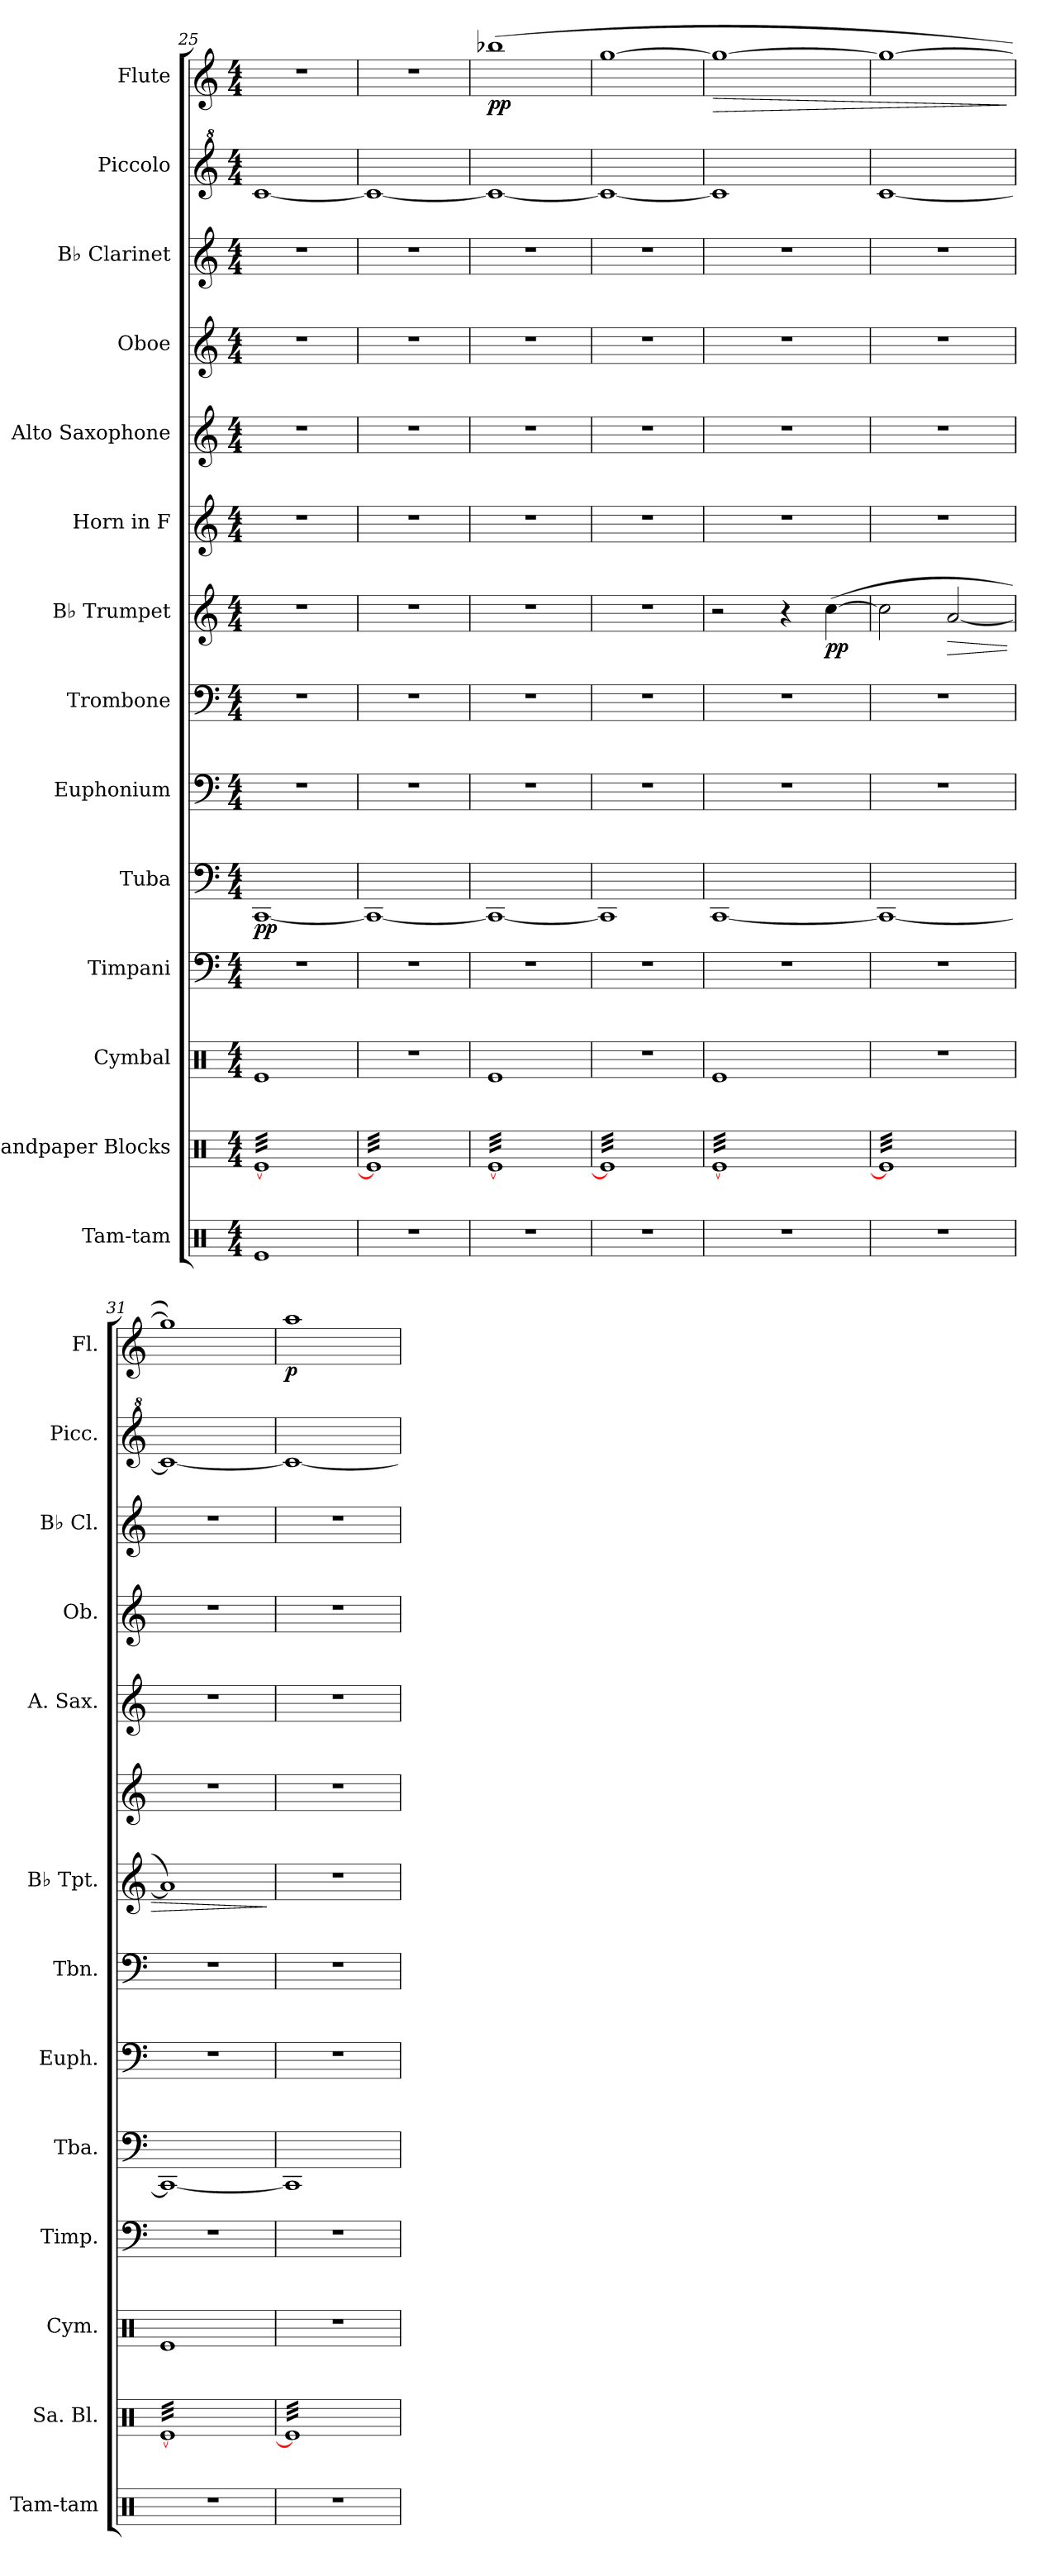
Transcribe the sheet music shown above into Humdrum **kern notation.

**kern	**kern	**kern	**kern	**kern	**dynam	**kern	**kern	**kern	**dynam	**kern	**kern	**kern	**kern	**kern	**kern	**dynam
*part14	*part13	*part12	*part11	*part10	*part10	*part9	*part8	*part7	*part7	*part6	*part5	*part4	*part3	*part2	*part1	*part1
*staff14	*staff13	*staff12	*staff11	*staff10	*staff10	*staff9	*staff8	*staff7	*staff7	*staff6	*staff5	*staff4	*staff3	*staff2	*staff1	*staff1
*I"Tam-tam	*I"Sandpaper Blocks	*I"Cymbal	*I"Timpani	*I"Tuba	*	*I"Euphonium	*I"Trombone	*I"B♭ Trumpet	*	*I"Horn in F	*I"Alto Saxophone	*I"Oboe	*I"B♭ Clarinet	*I"Piccolo	*I"Flute	*
*I'Tam-tam	*I'Sa. Bl.	*I'Cym.	*I'Timp.	*I'Tba.	*	*I'Euph.	*I'Tbn.	*I'B♭ Tpt.	*	*	*I'A. Sax.	*I'Ob.	*I'B♭ Cl.	*I'Picc.	*I'Fl.	*
!!LO:PB:g=z
*clefX	*clefX	*clefX	*clefF4	*clefF4	*	*clefF4	*clefF4	*clefG2	*	*clefG2	*clefG2	*clefG2	*clefG2	*clefG^2	*clefG2	*
*	*	*	*	*	*	*	*	*ITrd1c2	*	*ITrd4c7	*ITrd5c9	*	*ITrd1c2	*ITrd-7c-12	*	*
*k[]	*k[]	*k[]	*k[]	*k[]	*	*k[]	*k[]	*k[b-e-]	*	*k[b-]	*k[b-e-a-]	*k[]	*k[b-e-]	*k[]	*k[]	*
*M4/4	*M4/4	*M4/4	*M4/4	*M4/4	*	*M4/4	*M4/4	*M4/4	*	*M4/4	*M4/4	*M4/4	*M4/4	*M4/4	*M4/4	*
=25	=25	=25	=25	=25	=25	=25	=25	=25	=25	=25	=25	=25	=25	=25	=25	=25
!	!	!	!	!	!LO:DY:b	!	!	!	!	!	!	!	!	!	!	!
*	*tremolo	*	*	*	*	*	*	*	*	*	*	*	*	*	*	*
1Re	[32ReLLL	1Re	1r	[1CC	pp	1r	1r	1r	.	1r	1r	1r	1r	[1ccc	1r	.
.	32Re	.	.	.	.	.	.	.	.	.	.	.	.	.	.	.
.	32Re	.	.	.	.	.	.	.	.	.	.	.	.	.	.	.
.	32Re	.	.	.	.	.	.	.	.	.	.	.	.	.	.	.
.	32Re	.	.	.	.	.	.	.	.	.	.	.	.	.	.	.
.	32Re	.	.	.	.	.	.	.	.	.	.	.	.	.	.	.
.	32Re	.	.	.	.	.	.	.	.	.	.	.	.	.	.	.
.	32Re	.	.	.	.	.	.	.	.	.	.	.	.	.	.	.
.	32Re	.	.	.	.	.	.	.	.	.	.	.	.	.	.	.
.	32Re	.	.	.	.	.	.	.	.	.	.	.	.	.	.	.
.	32Re	.	.	.	.	.	.	.	.	.	.	.	.	.	.	.
.	32Re	.	.	.	.	.	.	.	.	.	.	.	.	.	.	.
.	32Re	.	.	.	.	.	.	.	.	.	.	.	.	.	.	.
.	32Re	.	.	.	.	.	.	.	.	.	.	.	.	.	.	.
.	32Re	.	.	.	.	.	.	.	.	.	.	.	.	.	.	.
.	32Re	.	.	.	.	.	.	.	.	.	.	.	.	.	.	.
.	32Re	.	.	.	.	.	.	.	.	.	.	.	.	.	.	.
.	32Re	.	.	.	.	.	.	.	.	.	.	.	.	.	.	.
.	32Re	.	.	.	.	.	.	.	.	.	.	.	.	.	.	.
.	32Re	.	.	.	.	.	.	.	.	.	.	.	.	.	.	.
.	32Re	.	.	.	.	.	.	.	.	.	.	.	.	.	.	.
.	32Re	.	.	.	.	.	.	.	.	.	.	.	.	.	.	.
.	32Re	.	.	.	.	.	.	.	.	.	.	.	.	.	.	.
.	32Re	.	.	.	.	.	.	.	.	.	.	.	.	.	.	.
.	32Re	.	.	.	.	.	.	.	.	.	.	.	.	.	.	.
.	32Re	.	.	.	.	.	.	.	.	.	.	.	.	.	.	.
.	32Re	.	.	.	.	.	.	.	.	.	.	.	.	.	.	.
.	32Re	.	.	.	.	.	.	.	.	.	.	.	.	.	.	.
.	32Re	.	.	.	.	.	.	.	.	.	.	.	.	.	.	.
.	32Re	.	.	.	.	.	.	.	.	.	.	.	.	.	.	.
.	32Re	.	.	.	.	.	.	.	.	.	.	.	.	.	.	.
.	32ReJJJ	.	.	.	.	.	.	.	.	.	.	.	.	.	.	.
=26	=26	=26	=26	=26	=26	=26	=26	=26	=26	=26	=26	=26	=26	=26	=26	=26
1r	32Re]LLL	1r	1r	1CC_	.	1r	1r	1r	.	1r	1r	1r	1r	1ccc_	1r	.
.	32Re	.	.	.	.	.	.	.	.	.	.	.	.	.	.	.
.	32Re	.	.	.	.	.	.	.	.	.	.	.	.	.	.	.
.	32Re	.	.	.	.	.	.	.	.	.	.	.	.	.	.	.
.	32Re	.	.	.	.	.	.	.	.	.	.	.	.	.	.	.
.	32Re	.	.	.	.	.	.	.	.	.	.	.	.	.	.	.
.	32Re	.	.	.	.	.	.	.	.	.	.	.	.	.	.	.
.	32Re	.	.	.	.	.	.	.	.	.	.	.	.	.	.	.
.	32Re	.	.	.	.	.	.	.	.	.	.	.	.	.	.	.
.	32Re	.	.	.	.	.	.	.	.	.	.	.	.	.	.	.
.	32Re	.	.	.	.	.	.	.	.	.	.	.	.	.	.	.
.	32Re	.	.	.	.	.	.	.	.	.	.	.	.	.	.	.
.	32Re	.	.	.	.	.	.	.	.	.	.	.	.	.	.	.
.	32Re	.	.	.	.	.	.	.	.	.	.	.	.	.	.	.
.	32Re	.	.	.	.	.	.	.	.	.	.	.	.	.	.	.
.	32Re	.	.	.	.	.	.	.	.	.	.	.	.	.	.	.
.	32Re	.	.	.	.	.	.	.	.	.	.	.	.	.	.	.
.	32Re	.	.	.	.	.	.	.	.	.	.	.	.	.	.	.
.	32Re	.	.	.	.	.	.	.	.	.	.	.	.	.	.	.
.	32Re	.	.	.	.	.	.	.	.	.	.	.	.	.	.	.
.	32Re	.	.	.	.	.	.	.	.	.	.	.	.	.	.	.
.	32Re	.	.	.	.	.	.	.	.	.	.	.	.	.	.	.
.	32Re	.	.	.	.	.	.	.	.	.	.	.	.	.	.	.
.	32Re	.	.	.	.	.	.	.	.	.	.	.	.	.	.	.
.	32Re	.	.	.	.	.	.	.	.	.	.	.	.	.	.	.
.	32Re	.	.	.	.	.	.	.	.	.	.	.	.	.	.	.
.	32Re	.	.	.	.	.	.	.	.	.	.	.	.	.	.	.
.	32Re	.	.	.	.	.	.	.	.	.	.	.	.	.	.	.
.	32Re	.	.	.	.	.	.	.	.	.	.	.	.	.	.	.
.	32Re	.	.	.	.	.	.	.	.	.	.	.	.	.	.	.
.	32Re	.	.	.	.	.	.	.	.	.	.	.	.	.	.	.
.	32ReJJJ	.	.	.	.	.	.	.	.	.	.	.	.	.	.	.
=27	=27	=27	=27	=27	=27	=27	=27	=27	=27	=27	=27	=27	=27	=27	=27	=27
!	!	!	!	!	!	!	!	!	!	!	!	!	!	!	!	!LO:DY:b
1r	[32ReLLL	1Re	1r	1CC_	.	1r	1r	1r	.	1r	1r	1r	1r	1ccc_	(1bb-X	pp
.	32Re	.	.	.	.	.	.	.	.	.	.	.	.	.	.	.
.	32Re	.	.	.	.	.	.	.	.	.	.	.	.	.	.	.
.	32Re	.	.	.	.	.	.	.	.	.	.	.	.	.	.	.
.	32Re	.	.	.	.	.	.	.	.	.	.	.	.	.	.	.
.	32Re	.	.	.	.	.	.	.	.	.	.	.	.	.	.	.
.	32Re	.	.	.	.	.	.	.	.	.	.	.	.	.	.	.
.	32Re	.	.	.	.	.	.	.	.	.	.	.	.	.	.	.
.	32Re	.	.	.	.	.	.	.	.	.	.	.	.	.	.	.
.	32Re	.	.	.	.	.	.	.	.	.	.	.	.	.	.	.
.	32Re	.	.	.	.	.	.	.	.	.	.	.	.	.	.	.
.	32Re	.	.	.	.	.	.	.	.	.	.	.	.	.	.	.
.	32Re	.	.	.	.	.	.	.	.	.	.	.	.	.	.	.
.	32Re	.	.	.	.	.	.	.	.	.	.	.	.	.	.	.
.	32Re	.	.	.	.	.	.	.	.	.	.	.	.	.	.	.
.	32Re	.	.	.	.	.	.	.	.	.	.	.	.	.	.	.
.	32Re	.	.	.	.	.	.	.	.	.	.	.	.	.	.	.
.	32Re	.	.	.	.	.	.	.	.	.	.	.	.	.	.	.
.	32Re	.	.	.	.	.	.	.	.	.	.	.	.	.	.	.
.	32Re	.	.	.	.	.	.	.	.	.	.	.	.	.	.	.
.	32Re	.	.	.	.	.	.	.	.	.	.	.	.	.	.	.
.	32Re	.	.	.	.	.	.	.	.	.	.	.	.	.	.	.
.	32Re	.	.	.	.	.	.	.	.	.	.	.	.	.	.	.
.	32Re	.	.	.	.	.	.	.	.	.	.	.	.	.	.	.
.	32Re	.	.	.	.	.	.	.	.	.	.	.	.	.	.	.
.	32Re	.	.	.	.	.	.	.	.	.	.	.	.	.	.	.
.	32Re	.	.	.	.	.	.	.	.	.	.	.	.	.	.	.
.	32Re	.	.	.	.	.	.	.	.	.	.	.	.	.	.	.
.	32Re	.	.	.	.	.	.	.	.	.	.	.	.	.	.	.
.	32Re	.	.	.	.	.	.	.	.	.	.	.	.	.	.	.
.	32Re	.	.	.	.	.	.	.	.	.	.	.	.	.	.	.
.	32ReJJJ	.	.	.	.	.	.	.	.	.	.	.	.	.	.	.
=28	=28	=28	=28	=28	=28	=28	=28	=28	=28	=28	=28	=28	=28	=28	=28	=28
1r	32Re]LLL	1r	1r	1CC]	.	1r	1r	1r	.	1r	1r	1r	1r	1ccc_	[1gg	.
.	32Re	.	.	.	.	.	.	.	.	.	.	.	.	.	.	.
.	32Re	.	.	.	.	.	.	.	.	.	.	.	.	.	.	.
.	32Re	.	.	.	.	.	.	.	.	.	.	.	.	.	.	.
.	32Re	.	.	.	.	.	.	.	.	.	.	.	.	.	.	.
.	32Re	.	.	.	.	.	.	.	.	.	.	.	.	.	.	.
.	32Re	.	.	.	.	.	.	.	.	.	.	.	.	.	.	.
.	32Re	.	.	.	.	.	.	.	.	.	.	.	.	.	.	.
.	32Re	.	.	.	.	.	.	.	.	.	.	.	.	.	.	.
.	32Re	.	.	.	.	.	.	.	.	.	.	.	.	.	.	.
.	32Re	.	.	.	.	.	.	.	.	.	.	.	.	.	.	.
.	32Re	.	.	.	.	.	.	.	.	.	.	.	.	.	.	.
.	32Re	.	.	.	.	.	.	.	.	.	.	.	.	.	.	.
.	32Re	.	.	.	.	.	.	.	.	.	.	.	.	.	.	.
.	32Re	.	.	.	.	.	.	.	.	.	.	.	.	.	.	.
.	32Re	.	.	.	.	.	.	.	.	.	.	.	.	.	.	.
.	32Re	.	.	.	.	.	.	.	.	.	.	.	.	.	.	.
.	32Re	.	.	.	.	.	.	.	.	.	.	.	.	.	.	.
.	32Re	.	.	.	.	.	.	.	.	.	.	.	.	.	.	.
.	32Re	.	.	.	.	.	.	.	.	.	.	.	.	.	.	.
.	32Re	.	.	.	.	.	.	.	.	.	.	.	.	.	.	.
.	32Re	.	.	.	.	.	.	.	.	.	.	.	.	.	.	.
.	32Re	.	.	.	.	.	.	.	.	.	.	.	.	.	.	.
.	32Re	.	.	.	.	.	.	.	.	.	.	.	.	.	.	.
.	32Re	.	.	.	.	.	.	.	.	.	.	.	.	.	.	.
.	32Re	.	.	.	.	.	.	.	.	.	.	.	.	.	.	.
.	32Re	.	.	.	.	.	.	.	.	.	.	.	.	.	.	.
.	32Re	.	.	.	.	.	.	.	.	.	.	.	.	.	.	.
.	32Re	.	.	.	.	.	.	.	.	.	.	.	.	.	.	.
.	32Re	.	.	.	.	.	.	.	.	.	.	.	.	.	.	.
.	32Re	.	.	.	.	.	.	.	.	.	.	.	.	.	.	.
.	32ReJJJ	.	.	.	.	.	.	.	.	.	.	.	.	.	.	.
=29	=29	=29	=29	=29	=29	=29	=29	=29	=29	=29	=29	=29	=29	=29	=29	=29
!	!	!	!	!	!	!	!	!	!	!	!	!	!	!	!	!LO:HP:b
1r	[32ReLLL	1Re	1r	[1CC	.	1r	1r	2r	.	1r	1r	1r	1r	1ccc]	1gg_	>
.	32Re	.	.	.	.	.	.	.	.	.	.	.	.	.	.	.
.	32Re	.	.	.	.	.	.	.	.	.	.	.	.	.	.	.
.	32Re	.	.	.	.	.	.	.	.	.	.	.	.	.	.	.
.	32Re	.	.	.	.	.	.	.	.	.	.	.	.	.	.	.
.	32Re	.	.	.	.	.	.	.	.	.	.	.	.	.	.	.
.	32Re	.	.	.	.	.	.	.	.	.	.	.	.	.	.	.
.	32Re	.	.	.	.	.	.	.	.	.	.	.	.	.	.	.
.	32Re	.	.	.	.	.	.	.	.	.	.	.	.	.	.	.
.	32Re	.	.	.	.	.	.	.	.	.	.	.	.	.	.	.
.	32Re	.	.	.	.	.	.	.	.	.	.	.	.	.	.	.
.	32Re	.	.	.	.	.	.	.	.	.	.	.	.	.	.	.
.	32Re	.	.	.	.	.	.	.	.	.	.	.	.	.	.	.
.	32Re	.	.	.	.	.	.	.	.	.	.	.	.	.	.	.
.	32Re	.	.	.	.	.	.	.	.	.	.	.	.	.	.	.
.	32Re	.	.	.	.	.	.	.	.	.	.	.	.	.	.	.
.	32Re	.	.	.	.	.	.	4r	.	.	.	.	.	.	.	.
.	32Re	.	.	.	.	.	.	.	.	.	.	.	.	.	.	.
.	32Re	.	.	.	.	.	.	.	.	.	.	.	.	.	.	.
.	32Re	.	.	.	.	.	.	.	.	.	.	.	.	.	.	.
.	32Re	.	.	.	.	.	.	.	.	.	.	.	.	.	.	.
.	32Re	.	.	.	.	.	.	.	.	.	.	.	.	.	.	.
.	32Re	.	.	.	.	.	.	.	.	.	.	.	.	.	.	.
.	32Re	.	.	.	.	.	.	.	.	.	.	.	.	.	.	.
!	!	!	!	!	!	!	!	!	!LO:DY:b	!	!	!	!	!	!	!
.	32Re	.	.	.	.	.	.	([4b-\	pp	.	.	.	.	.	.	.
.	32Re	.	.	.	.	.	.	.	.	.	.	.	.	.	.	.
.	32Re	.	.	.	.	.	.	.	.	.	.	.	.	.	.	.
.	32Re	.	.	.	.	.	.	.	.	.	.	.	.	.	.	.
.	32Re	.	.	.	.	.	.	.	.	.	.	.	.	.	.	.
.	32Re	.	.	.	.	.	.	.	.	.	.	.	.	.	.	.
.	32Re	.	.	.	.	.	.	.	.	.	.	.	.	.	.	.
.	32ReJJJ	.	.	.	.	.	.	.	.	.	.	.	.	.	.	.
=30	=30	=30	=30	=30	=30	=30	=30	=30	=30	=30	=30	=30	=30	=30	=30	=30
1r	32Re]LLL	1r	1r	1CC_	.	1r	1r	2b-\]	.	1r	1r	1r	1r	[1ccc	1gg_	.
.	32Re	.	.	.	.	.	.	.	.	.	.	.	.	.	.	.
.	32Re	.	.	.	.	.	.	.	.	.	.	.	.	.	.	.
.	32Re	.	.	.	.	.	.	.	.	.	.	.	.	.	.	.
.	32Re	.	.	.	.	.	.	.	.	.	.	.	.	.	.	.
.	32Re	.	.	.	.	.	.	.	.	.	.	.	.	.	.	.
.	32Re	.	.	.	.	.	.	.	.	.	.	.	.	.	.	.
.	32Re	.	.	.	.	.	.	.	.	.	.	.	.	.	.	.
.	32Re	.	.	.	.	.	.	.	.	.	.	.	.	.	.	.
.	32Re	.	.	.	.	.	.	.	.	.	.	.	.	.	.	.
.	32Re	.	.	.	.	.	.	.	.	.	.	.	.	.	.	.
.	32Re	.	.	.	.	.	.	.	.	.	.	.	.	.	.	.
.	32Re	.	.	.	.	.	.	.	.	.	.	.	.	.	.	.
.	32Re	.	.	.	.	.	.	.	.	.	.	.	.	.	.	.
.	32Re	.	.	.	.	.	.	.	.	.	.	.	.	.	.	.
.	32Re	.	.	.	.	.	.	.	.	.	.	.	.	.	.	.
!	!	!	!	!	!	!	!	!	!LO:HP:b	!	!	!	!	!	!	!
.	32Re	.	.	.	.	.	.	[2g/	>	.	.	.	.	.	.	.
.	32Re	.	.	.	.	.	.	.	.	.	.	.	.	.	.	.
.	32Re	.	.	.	.	.	.	.	.	.	.	.	.	.	.	.
.	32Re	.	.	.	.	.	.	.	.	.	.	.	.	.	.	.
.	32Re	.	.	.	.	.	.	.	.	.	.	.	.	.	.	.
.	32Re	.	.	.	.	.	.	.	.	.	.	.	.	.	.	.
.	32Re	.	.	.	.	.	.	.	.	.	.	.	.	.	.	.
.	32Re	.	.	.	.	.	.	.	.	.	.	.	.	.	.	.
.	32Re	.	.	.	.	.	.	.	.	.	.	.	.	.	.	.
.	32Re	.	.	.	.	.	.	.	.	.	.	.	.	.	.	.
.	32Re	.	.	.	.	.	.	.	.	.	.	.	.	.	.	.
.	32Re	.	.	.	.	.	.	.	.	.	.	.	.	.	.	.
.	32Re	.	.	.	.	.	.	.	.	.	.	.	.	.	.	.
.	32Re	.	.	.	.	.	.	.	.	.	.	.	.	.	.	.
.	32Re	.	.	.	.	.	.	.	.	.	.	.	.	.	.	.
.	32ReJJJ	.	.	.	.	.	.	.	.	.	.	.	.	.	.	.
.	.	.	.	.	.	.	.	.	.	.	.	.	.	.	.	]
=31	=31	=31	=31	=31	=31	=31	=31	=31	=31	=31	=31	=31	=31	=31	=31	=31
1r	[32ReLLL	1Re	1r	1CC_	.	1r	1r	1g])	.	1r	1r	1r	1r	1ccc_	1gg])	.
.	32Re	.	.	.	.	.	.	.	.	.	.	.	.	.	.	.
.	32Re	.	.	.	.	.	.	.	.	.	.	.	.	.	.	.
.	32Re	.	.	.	.	.	.	.	.	.	.	.	.	.	.	.
.	32Re	.	.	.	.	.	.	.	.	.	.	.	.	.	.	.
.	32Re	.	.	.	.	.	.	.	.	.	.	.	.	.	.	.
.	32Re	.	.	.	.	.	.	.	.	.	.	.	.	.	.	.
.	32Re	.	.	.	.	.	.	.	.	.	.	.	.	.	.	.
.	32Re	.	.	.	.	.	.	.	.	.	.	.	.	.	.	.
.	32Re	.	.	.	.	.	.	.	.	.	.	.	.	.	.	.
.	32Re	.	.	.	.	.	.	.	.	.	.	.	.	.	.	.
.	32Re	.	.	.	.	.	.	.	.	.	.	.	.	.	.	.
.	32Re	.	.	.	.	.	.	.	.	.	.	.	.	.	.	.
.	32Re	.	.	.	.	.	.	.	.	.	.	.	.	.	.	.
.	32Re	.	.	.	.	.	.	.	.	.	.	.	.	.	.	.
.	32Re	.	.	.	.	.	.	.	.	.	.	.	.	.	.	.
.	32Re	.	.	.	.	.	.	.	.	.	.	.	.	.	.	.
.	32Re	.	.	.	.	.	.	.	.	.	.	.	.	.	.	.
.	32Re	.	.	.	.	.	.	.	.	.	.	.	.	.	.	.
.	32Re	.	.	.	.	.	.	.	.	.	.	.	.	.	.	.
.	32Re	.	.	.	.	.	.	.	.	.	.	.	.	.	.	.
.	32Re	.	.	.	.	.	.	.	.	.	.	.	.	.	.	.
.	32Re	.	.	.	.	.	.	.	.	.	.	.	.	.	.	.
.	32Re	.	.	.	.	.	.	.	.	.	.	.	.	.	.	.
.	32Re	.	.	.	.	.	.	.	.	.	.	.	.	.	.	.
.	32Re	.	.	.	.	.	.	.	.	.	.	.	.	.	.	.
.	32Re	.	.	.	.	.	.	.	.	.	.	.	.	.	.	.
.	32Re	.	.	.	.	.	.	.	.	.	.	.	.	.	.	.
.	32Re	.	.	.	.	.	.	.	.	.	.	.	.	.	.	.
.	32Re	.	.	.	.	.	.	.	.	.	.	.	.	.	.	.
.	32Re	.	.	.	.	.	.	.	.	.	.	.	.	.	.	.
.	32ReJJJ	.	.	.	.	.	.	.	.	.	.	.	.	.	.	.
.	.	.	.	.	.	.	.	.	]	.	.	.	.	.	.	.
=32	=32	=32	=32	=32	=32	=32	=32	=32	=32	=32	=32	=32	=32	=32	=32	=32
!	!	!	!	!	!	!	!	!	!	!	!	!	!	!	!	!LO:DY:b
1r	32Re]LLL	1r	1r	1CC]	.	1r	1r	1r	.	1r	1r	1r	1r	1ccc_	1aa	p
.	32Re	.	.	.	.	.	.	.	.	.	.	.	.	.	.	.
.	32Re	.	.	.	.	.	.	.	.	.	.	.	.	.	.	.
.	32Re	.	.	.	.	.	.	.	.	.	.	.	.	.	.	.
.	32Re	.	.	.	.	.	.	.	.	.	.	.	.	.	.	.
.	32Re	.	.	.	.	.	.	.	.	.	.	.	.	.	.	.
.	32Re	.	.	.	.	.	.	.	.	.	.	.	.	.	.	.
.	32Re	.	.	.	.	.	.	.	.	.	.	.	.	.	.	.
.	32Re	.	.	.	.	.	.	.	.	.	.	.	.	.	.	.
.	32Re	.	.	.	.	.	.	.	.	.	.	.	.	.	.	.
.	32Re	.	.	.	.	.	.	.	.	.	.	.	.	.	.	.
.	32Re	.	.	.	.	.	.	.	.	.	.	.	.	.	.	.
.	32Re	.	.	.	.	.	.	.	.	.	.	.	.	.	.	.
.	32Re	.	.	.	.	.	.	.	.	.	.	.	.	.	.	.
.	32Re	.	.	.	.	.	.	.	.	.	.	.	.	.	.	.
.	32Re	.	.	.	.	.	.	.	.	.	.	.	.	.	.	.
.	32Re	.	.	.	.	.	.	.	.	.	.	.	.	.	.	.
.	32Re	.	.	.	.	.	.	.	.	.	.	.	.	.	.	.
.	32Re	.	.	.	.	.	.	.	.	.	.	.	.	.	.	.
.	32Re	.	.	.	.	.	.	.	.	.	.	.	.	.	.	.
.	32Re	.	.	.	.	.	.	.	.	.	.	.	.	.	.	.
.	32Re	.	.	.	.	.	.	.	.	.	.	.	.	.	.	.
.	32Re	.	.	.	.	.	.	.	.	.	.	.	.	.	.	.
.	32Re	.	.	.	.	.	.	.	.	.	.	.	.	.	.	.
.	32Re	.	.	.	.	.	.	.	.	.	.	.	.	.	.	.
.	32Re	.	.	.	.	.	.	.	.	.	.	.	.	.	.	.
.	32Re	.	.	.	.	.	.	.	.	.	.	.	.	.	.	.
.	32Re	.	.	.	.	.	.	.	.	.	.	.	.	.	.	.
.	32Re	.	.	.	.	.	.	.	.	.	.	.	.	.	.	.
.	32Re	.	.	.	.	.	.	.	.	.	.	.	.	.	.	.
.	32Re	.	.	.	.	.	.	.	.	.	.	.	.	.	.	.
.	32ReJJJ	.	.	.	.	.	.	.	.	.	.	.	.	.	.	.
*	*Xtremolo	*	*	*	*	*	*	*	*	*	*	*	*	*	*	*
=	=	=	=	=	=	=	=	=	=	=	=	=	=	=	=	=
*-	*-	*-	*-	*-	*-	*-	*-	*-	*-	*-	*-	*-	*-	*-	*-	*-
